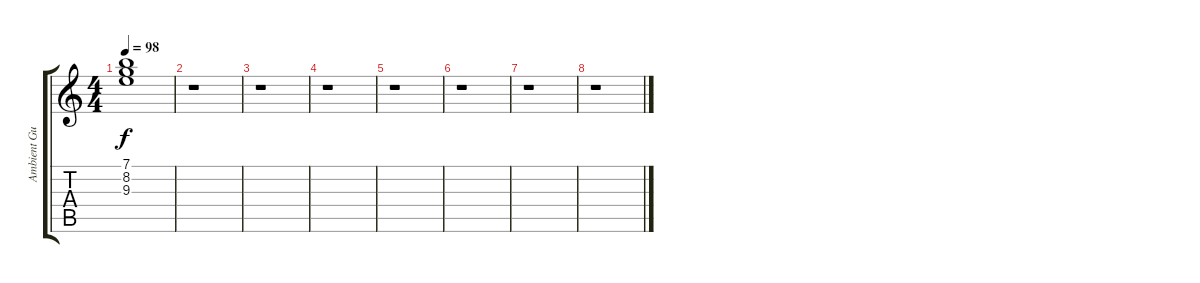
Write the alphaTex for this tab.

\track ("Ambient Guitar 2 " "Ambient Gu") {instrument electricguitarclean}
\staff {score tabs}
\tuning (E4 B3 G3 D3 A2 E2) {hide}
\ts (4 4)
\tempo 98
\clef g2
\ks c
(7.1{t} 8.2{t} 9.3{t}).1{dy f} |
r.1 |
r.1 |
r.1 |
r.1 |
r.1 |
r.1 |
r.1
